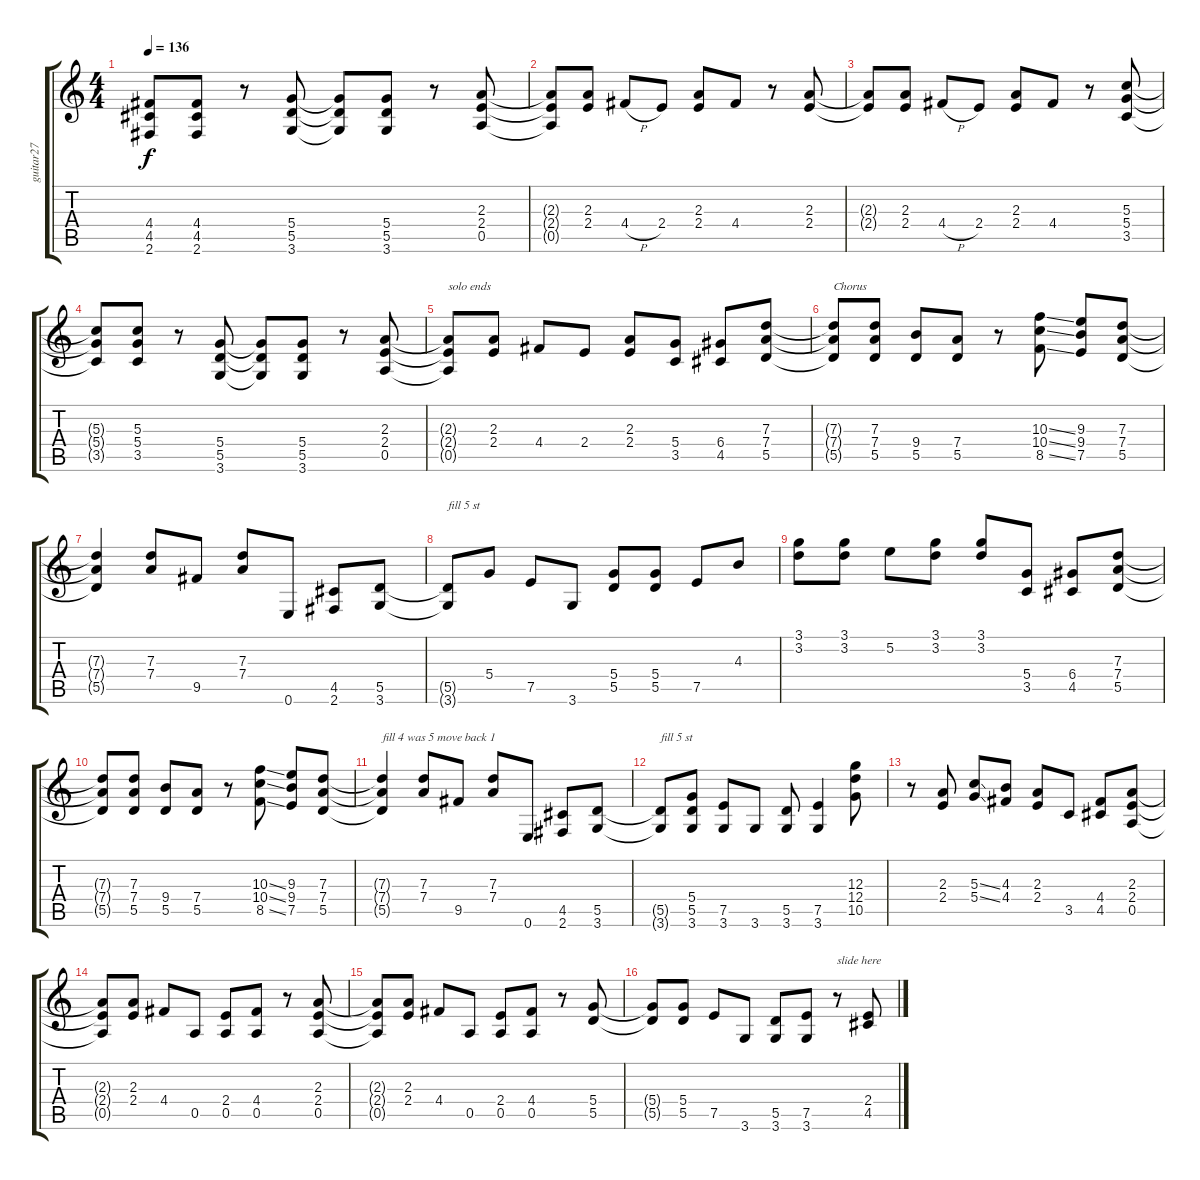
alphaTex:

\track ("guitar27" "guitar27") {instrument electricguitarclean}
\staff {score tabs}
\tuning (E4 B3 G3 D3 A2 E2) {hide}
\ts (4 4)
\tempo 136
\clef g2
\ks c
(4.4{t} 4.5{t} 2.6{t}).8{dy f} (4.4 4.5 2.6).8 r.8 (5.4 5.5 3.6).8 (5.4{t} 5.5{t} 3.6{t}).8 (5.4 5.5 3.6).8 r.8 (2.3 2.4 0.5).8 |
(2.3{t} 2.4{t} 0.5{t}).8 (2.3 2.4).8 4.4{h}.8 2.4.8 (2.3 2.4).8 4.4.8 r.8 (2.3 2.4).8 |
(2.3{t} 2.4{t}).8 (2.3 2.4).8 4.4{h}.8 2.4.8 (2.3 2.4).8 4.4.8 r.8 (5.3 5.4 3.5).8 |
(5.3{t} 5.4{t} 3.5{t}).8 (5.3 5.4 3.5).8 r.8 (5.4 5.5 3.6).8 (5.4{t} 5.5{t} 3.6{t}).8 (5.4 5.5 3.6).8 r.8 (2.3 2.4 0.5).8 |
(2.3{t} 2.4{t} 0.5{t}).8{txt "solo ends"} (2.3 2.4).8 4.4.8 2.4.8 (2.3 2.4).8 (5.4 3.5).8 (6.4 4.5).8 (7.3 7.4 5.5).8 |
(7.3{t} 7.4{t} 5.5{t}).8{txt "Chorus"} (7.3 7.4 5.5).8 (9.4 5.5).8 (7.4 5.5).8 r.8 (10.3{ss} 10.4{ss} 8.5{ss}).8 (9.3 9.4 7.5).8 (7.3 7.4 5.5).8 |
(7.3{t} 7.4{t} 5.5{t}).4 (7.3 7.4).8 9.5.8 (7.3 7.4).8 0.6.8 (4.5 2.6).8 (5.5 3.6).8 |
(5.5{t} 3.6{t}).8{txt "fill 5 st"} 5.4.8 7.5.8 3.6.8 (5.4 5.5).8 (5.4 5.5).8 7.5.8 4.3.8 |
(3.1 3.2).8 (3.1 3.2).8 5.2.8 (3.1 3.2).8 (3.1 3.2).8 (5.4 3.5).8 (6.4 4.5).8 (7.3 7.4 5.5).8 |
(7.3{t} 7.4{t} 5.5{t}).8 (7.3 7.4 5.5).8 (9.4 5.5).8 (7.4 5.5).8 r.8 (10.3{ss} 10.4{ss} 8.5{ss}).8 (9.3 9.4 7.5).8 (7.3 7.4 5.5).8 |
(7.3{t} 7.4{t} 5.5{t}).4{txt "fill 4 was 5 move back 1"} (7.3 7.4).8 9.5.8 (7.3 7.4).8 0.6.8 (4.5 2.6).8 (5.5 3.6).8 |
(5.5{t} 3.6{t}).8{txt "fill 5 st"} (5.4 5.5 3.6).8 (7.5 3.6).8 3.6.8 (5.5 3.6).8 (7.5 3.6).4 (12.3 12.4 10.5).8 |
r.8 (2.3 2.4).8 (5.3{ss} 5.4{ss}).8 (4.3 4.4).8 (2.3 2.4).8 3.5.8 (4.4 4.5).8 (2.3 2.4 0.5).8 |
(2.3{t} 2.4{t} 0.5{t}).8 (2.3 2.4).8 4.4.8 0.5.8 (2.4 0.5).8 (4.4 0.5).8 r.8 (2.3 2.4 0.5).8 |
(2.3{t} 2.4{t} 0.5{t}).8 (2.3 2.4).8 4.4.8 0.5.8 (2.4 0.5).8 (4.4 0.5).8 r.8 (5.4 5.5).8 |
(5.4{t} 5.5{t}).8 (5.4 5.5).8 7.5.8 3.6.8 (5.5 3.6).8 (7.5 3.6).8 r.8{txt "slide here"} (2.4 4.5).8
